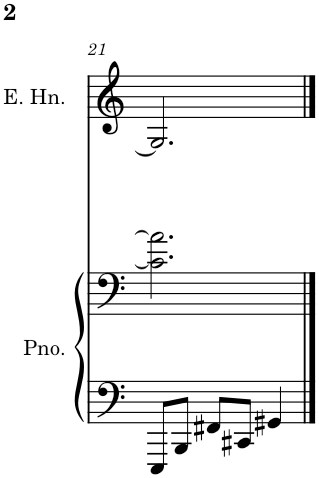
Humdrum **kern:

**kern	**kern	**kern
*part2	*part2	*part1
*staff3	*staff2	*staff1
*I"Piano	*	*I"English Horn
*I'Pno.	*	*I'E. Hn.
!!LO:PB:g=z
*clefF4	*clefF4	*clefG2
*	*	*Trd4c7
*k[]	*k[]	*k[]
*M3/4	*M3/4	*M3/4
=21	=21	=21
8EEE/L	2.c#\] 2.a#\]	2.G#/]
8BBB/J	.	.
8FF#X/L	.	.
8CC#X/J	.	.
4GG#X/	.	.
==	==	==
*-	*-	*-
